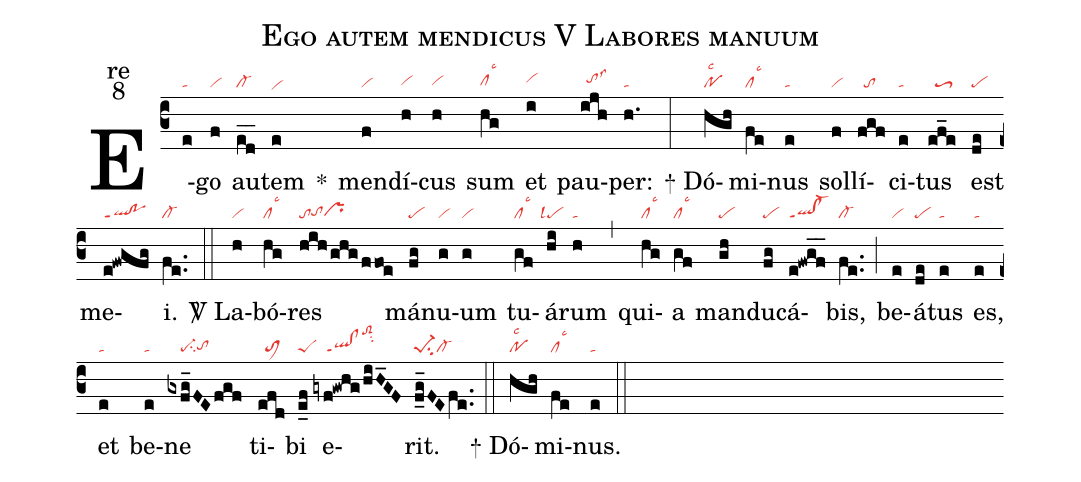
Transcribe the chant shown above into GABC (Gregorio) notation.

name:Ego autem mendicus V Labores manuum;
office-part:re;
mode:8;
nabc-lines:1;
%%
(c3) E(e|ta)go(f|vi) au(ed__|cl-)tem(e|vihe) <sp>*</sp>() men(f|vi)dí(h|vihg)cus(h|vihg) sum(hg|clhglsc3) et(i|vihh) pau(ijh|//tohhlss3)per:(h.|ta) (:)
<sp>+</sp> Dó(hgh|polsc2)mi(fe|cllsc3)nus(e|ta) sol(f|vi)lí(fgf|//to)ci(e|ta)tus(ef_e|//toS3) est(de|pe) me(e!fwgfg|ql!poppt1)i.(fe..|cl-) (::)

<sp>V/</sp> La(h|vi)bó(hg|cllsc3)res(hih/ghg/ffoe|totohgprhg) má(fg|pe)nu(g|vi)um(g|vi) tu(gf|cllsc3)á(hi|``pelsl4)rum(h|ta) (,) qui(hg|cllsc3)a(gf|cllsc3) man(gh|pe)du(fg|pe)cá(e!fwgf__|ql!cl-ppt1)bis,(fe..|cl-) (;) be(e|vi)á(de|pe)tus(e|ta) es,(e|ta) et(e|ta) be(e|ta)ne(gxfg_FEfgf|////pe-su2tohg) ti(efd|//toM1)bi(e_f|peS) e(gyf!gwhg/hiH_GF|////ql!clppt1toS2hmsu2)rit.(f_g_FEfe..|pe-1su2cl-) (::)
<sp>+</sp> Dó(hgh|polsc2)mi(fe|cllsc3)nus.(e|ta) (::)
